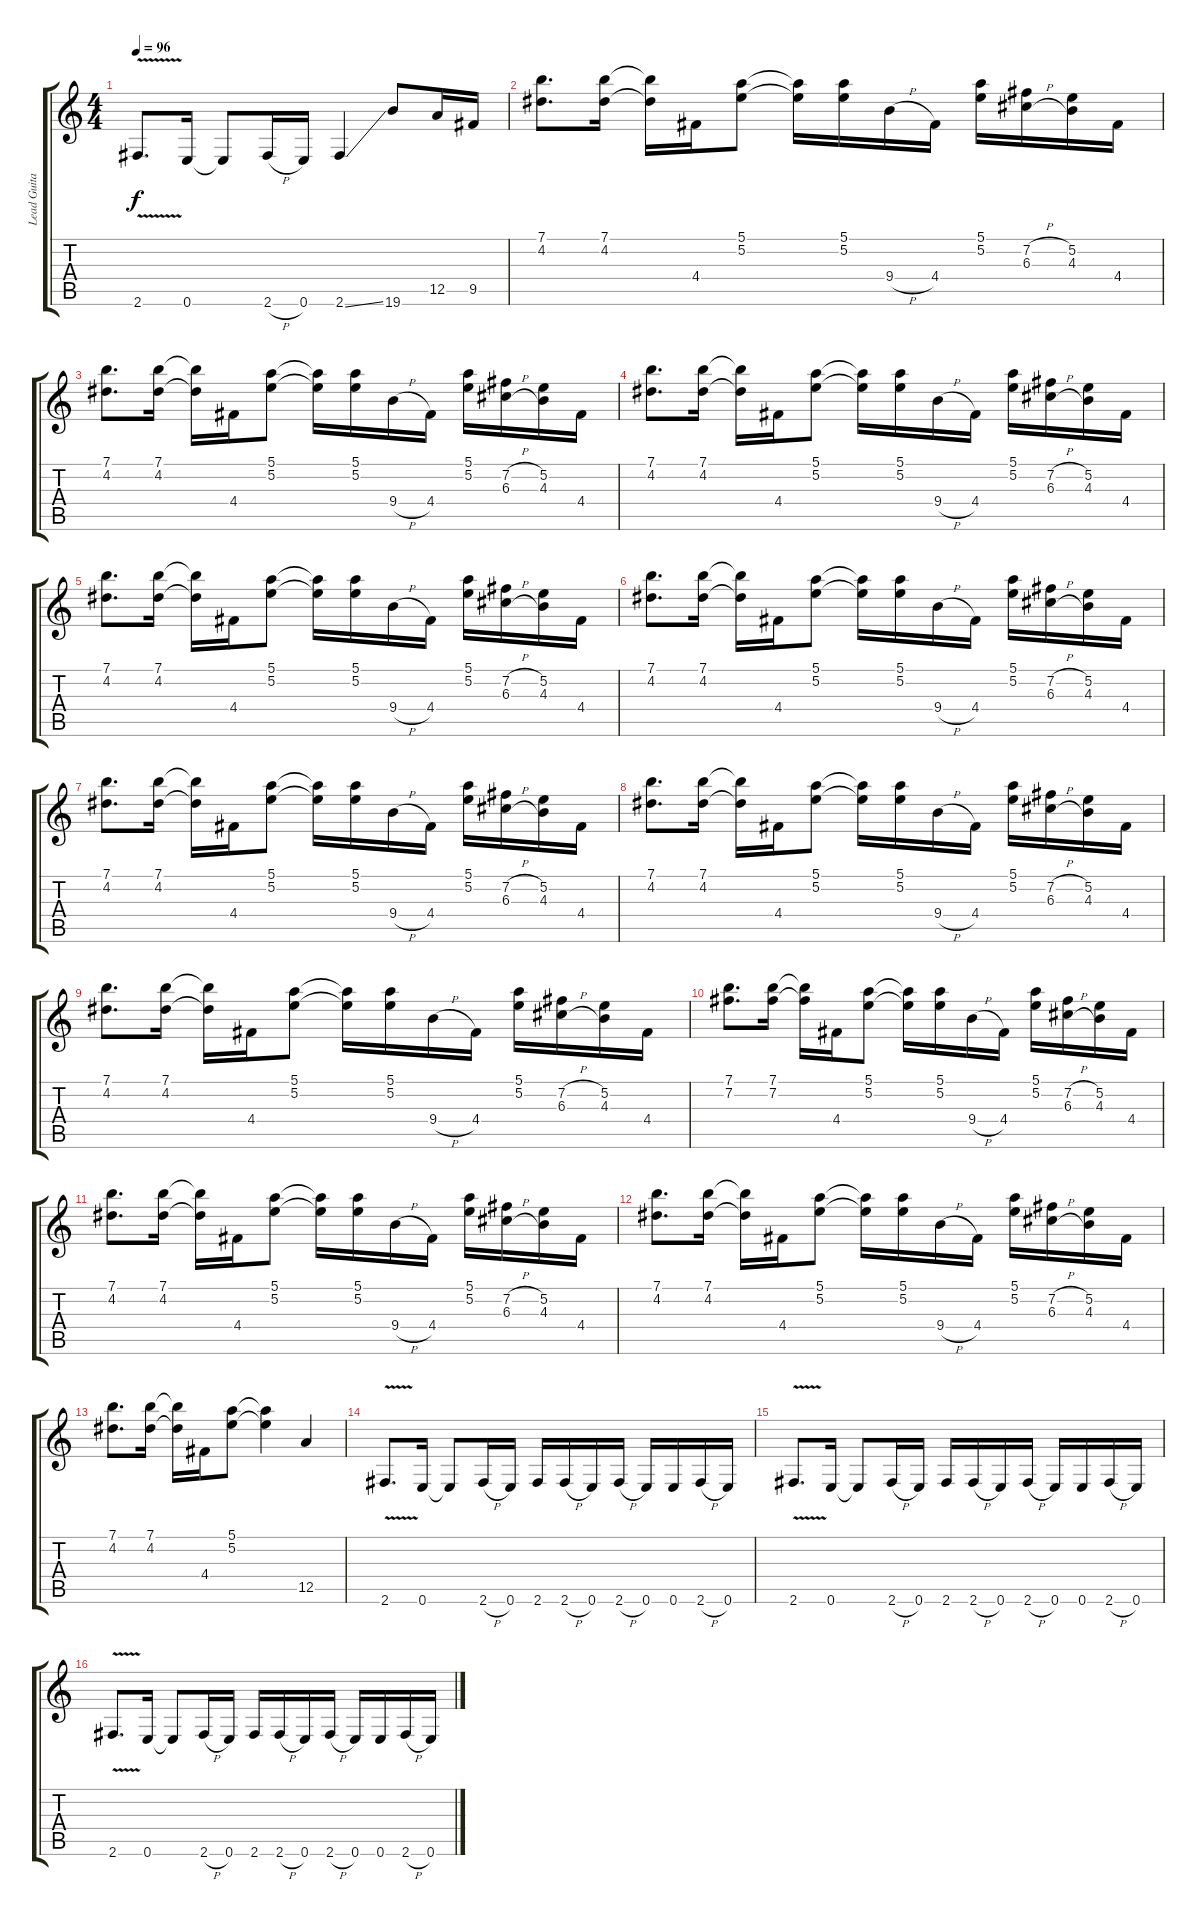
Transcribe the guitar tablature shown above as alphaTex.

\track ("Lead Guitar" "Lead Guita") {instrument distortionguitar}
\staff {score tabs}
\tuning (E4 B3 G3 D3 A2 E2) {hide}
\ts (4 4)
\tempo 96
\clef g2
\ks c
2.6{v}.8{d dy f} 0.6.16 0.6{t}.8 2.6{h}.16 0.6.16 2.6{ss}.4 19.6.8 12.5.16 9.5.16 |
(7.1 4.2).8{d} (7.1 4.2).16 (7.1{t} 4.2{t}).16 4.4.16 (5.1 5.2).8 (5.1{t} 5.2{t}).16 (5.1 5.2).16 9.4{h}.16 4.4.16 (5.1 5.2).16 (7.2{h} 6.3{h}).16 (5.2 4.3).16 4.4.16 |
(7.1 4.2).8{d} (7.1 4.2).16 (7.1{t} 4.2{t}).16 4.4.16 (5.1 5.2).8 (5.1{t} 5.2{t}).16 (5.1 5.2).16 9.4{h}.16 4.4.16 (5.1 5.2).16 (7.2{h} 6.3{h}).16 (5.2 4.3).16 4.4.16 |
(7.1 4.2).8{d} (7.1 4.2).16 (7.1{t} 4.2{t}).16 4.4.16 (5.1 5.2).8 (5.1{t} 5.2{t}).16 (5.1 5.2).16 9.4{h}.16 4.4.16 (5.1 5.2).16 (7.2{h} 6.3{h}).16 (5.2 4.3).16 4.4.16 |
(7.1 4.2).8{d} (7.1 4.2).16 (7.1{t} 4.2{t}).16 4.4.16 (5.1 5.2).8 (5.1{t} 5.2{t}).16 (5.1 5.2).16 9.4{h}.16 4.4.16 (5.1 5.2).16 (7.2{h} 6.3{h}).16 (5.2 4.3).16 4.4.16 |
(7.1 4.2).8{d} (7.1 4.2).16 (7.1{t} 4.2{t}).16 4.4.16 (5.1 5.2).8 (5.1{t} 5.2{t}).16 (5.1 5.2).16 9.4{h}.16 4.4.16 (5.1 5.2).16 (7.2{h} 6.3{h}).16 (5.2 4.3).16 4.4.16 |
(7.1 4.2).8{d} (7.1 4.2).16 (7.1{t} 4.2{t}).16 4.4.16 (5.1 5.2).8 (5.1{t} 5.2{t}).16 (5.1 5.2).16 9.4{h}.16 4.4.16 (5.1 5.2).16 (7.2{h} 6.3{h}).16 (5.2 4.3).16 4.4.16 |
(7.1 4.2).8{d} (7.1 4.2).16 (7.1{t} 4.2{t}).16 4.4.16 (5.1 5.2).8 (5.1{t} 5.2{t}).16 (5.1 5.2).16 9.4{h}.16 4.4.16 (5.1 5.2).16 (7.2{h} 6.3{h}).16 (5.2 4.3).16 4.4.16 |
(7.1 4.2).8{d} (7.1 4.2).16 (7.1{t} 4.2{t}).16 4.4.16 (5.1 5.2).8 (5.1{t} 5.2{t}).16 (5.1 5.2).16 9.4{h}.16 4.4.16 (5.1 5.2).16 (7.2{h} 6.3{h}).16 (5.2 4.3).16 4.4.16 |
(7.1 7.2).8{d} (7.1 7.2).16 (7.1{t} 7.2{t}).16 4.4.16 (5.1 5.2).8 (5.1{t} 5.2{t}).16 (5.1 5.2).16 9.4{h}.16 4.4.16 (5.1 5.2).16 (7.2{h} 6.3{h}).16 (5.2 4.3).16 4.4.16 |
(7.1 4.2).8{d} (7.1 4.2).16 (7.1{t} 4.2{t}).16 4.4.16 (5.1 5.2).8 (5.1{t} 5.2{t}).16 (5.1 5.2).16 9.4{h}.16 4.4.16 (5.1 5.2).16 (7.2{h} 6.3{h}).16 (5.2 4.3).16 4.4.16 |
(7.1 4.2).8{d} (7.1 4.2).16 (7.1{t} 4.2{t}).16 4.4.16 (5.1 5.2).8 (5.1{t} 5.2{t}).16 (5.1 5.2).16 9.4{h}.16 4.4.16 (5.1 5.2).16 (7.2{h} 6.3{h}).16 (5.2 4.3).16 4.4.16 |
(7.1 4.2).8{d} (7.1 4.2).16 (7.1{t} 4.2{t}).16 4.4.16 (5.1 5.2).8 (5.1{t} 5.2{t}).4 12.5.4 |
2.6{v}.8{d} 0.6.16 0.6{t}.8 2.6{h}.16 0.6.16 2.6.16 2.6{h}.16 0.6.16 2.6{h}.16 0.6.16 0.6.16 2.6{h}.16 0.6.16 |
2.6{v}.8{d} 0.6.16 0.6{t}.8 2.6{h}.16 0.6.16 2.6.16 2.6{h}.16 0.6.16 2.6{h}.16 0.6.16 0.6.16 2.6{h}.16 0.6.16 |
2.6{v}.8{d} 0.6.16 0.6{t}.8 2.6{h}.16 0.6.16 2.6.16 2.6{h}.16 0.6.16 2.6{h}.16 0.6.16 0.6.16 2.6{h}.16 0.6.16
